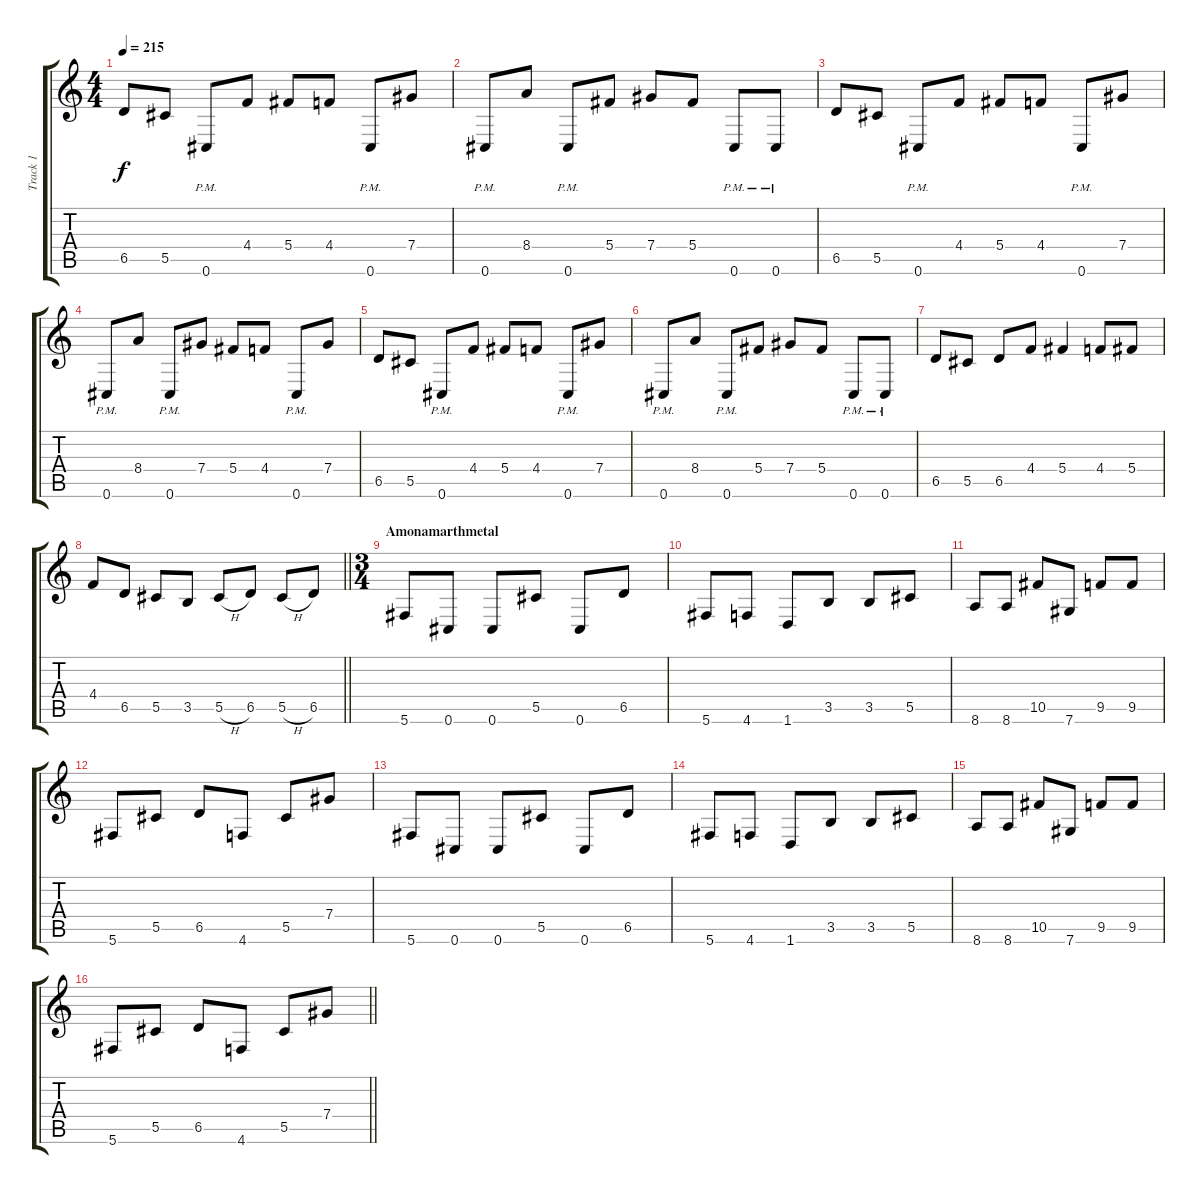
\track ("Track 1" "Track 1") {instrument distortionguitar}
\staff {score tabs}
\tuning (Eb4 Bb3 Gb3 Db3 Ab2 Db2) {hide}
\ts (4 4)
\tempo 215
\clef g2
\ks c
6.5.8{dy f} 5.5.8 0.6{pm}.8 4.4.8 5.4.8 4.4.8 0.6{pm}.8 7.4.8 |
0.6{pm}.8 8.4.8 0.6{pm}.8 5.4.8 7.4.8 5.4.8 0.6{pm}.8 0.6{pm}.8 |
6.5.8 5.5.8 0.6{pm}.8 4.4.8 5.4.8 4.4.8 0.6{pm}.8 7.4.8 |
0.6{pm}.8 8.4.8 0.6{pm}.8 7.4.8 5.4.8 4.4.8 0.6{pm}.8 7.4.8 |
6.5.8 5.5.8 0.6{pm}.8 4.4.8 5.4.8 4.4.8 0.6{pm}.8 7.4.8 |
0.6{pm}.8 8.4.8 0.6{pm}.8 5.4.8 7.4.8 5.4.8 0.6{pm}.8 0.6{pm}.8 |
6.5.8 5.5.8 6.5.8 4.4.8 5.4.4 4.4.8 5.4.8 |
\barLineRight lightlight
4.4.8 6.5.8 5.5.8 3.5.8 5.5{h}.8 6.5.8 5.5{h}.8 6.5.8 |
\ts (3 4)
\section ("" "Amonamarthmetal")
5.6.8 0.6.8 0.6.8 5.5.8 0.6.8 6.5.8 |
5.6.8 4.6.8 1.6.8 3.5.8 3.5.8 5.5.8 |
8.6.8 8.6.8 10.5.8 7.6.8 9.5.8 9.5.8 |
5.6.8 5.5.8 6.5.8 4.6.8 5.5.8 7.4.8 |
5.6.8 0.6.8 0.6.8 5.5.8 0.6.8 6.5.8 |
5.6.8 4.6.8 1.6.8 3.5.8 3.5.8 5.5.8 |
8.6.8 8.6.8 10.5.8 7.6.8 9.5.8 9.5.8 |
\barLineRight lightlight
5.6.8 5.5.8 6.5.8 4.6.8 5.5.8 7.4.8
